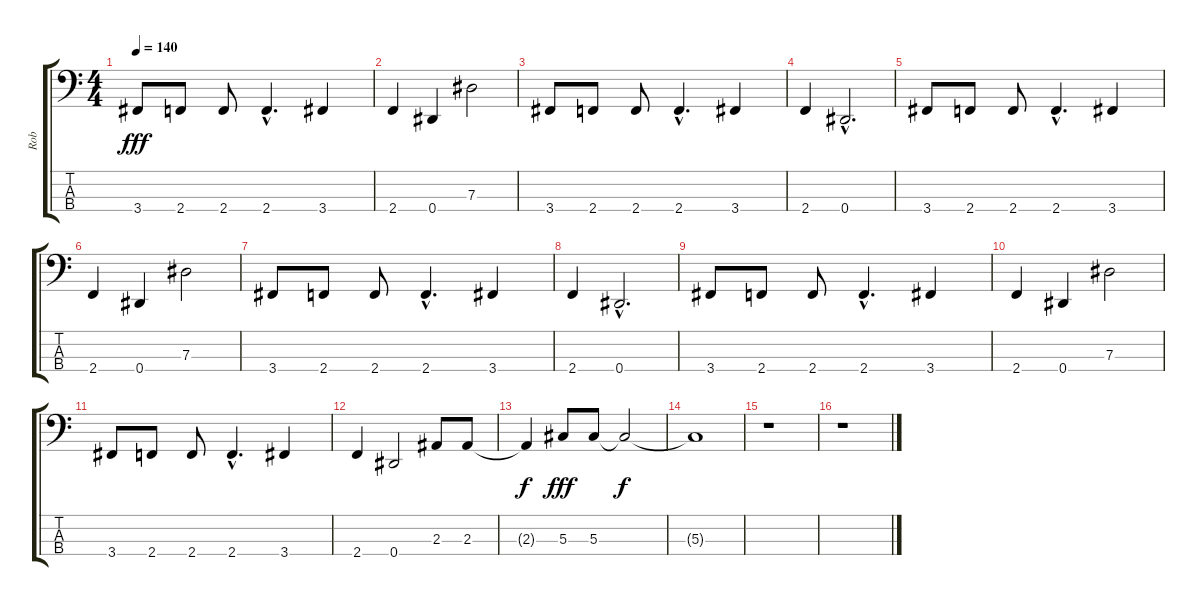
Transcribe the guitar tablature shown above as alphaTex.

\track ("Rob" "Rob") {instrument electricbasspick}
\staff {score tabs}
\tuning (Gb2 Db2 Ab1 Eb1) {hide}
\ts (4 4)
\tempo 140
\clef f4
\ks c
3.4.8{dy fff} 2.4.8 2.4.8 2.4{hac}.4{d} 3.4.4 |
2.4.4 0.4.4 7.3.2 |
3.4.8 2.4.8 2.4.8 2.4{hac}.4{d} 3.4.4 |
2.4.4 0.4{hac}.2{d} |
3.4.8 2.4.8 2.4.8 2.4{hac}.4{d} 3.4.4 |
2.4.4 0.4.4 7.3.2 |
3.4.8 2.4.8 2.4.8 2.4{hac}.4{d} 3.4.4 |
2.4.4 0.4{hac}.2{d} |
3.4.8 2.4.8 2.4.8 2.4{hac}.4{d} 3.4.4 |
2.4.4 0.4.4 7.3.2 |
3.4.8 2.4.8 2.4.8 2.4{hac}.4{d} 3.4.4 |
2.4.4 0.4.2 2.3.8 2.3.8 |
2.3{t}.4{dy f} 5.3.8{dy fff} 5.3.8 5.3{t}.2{dy f} |
5.3{t}.1 |
r.1 |
r.1
